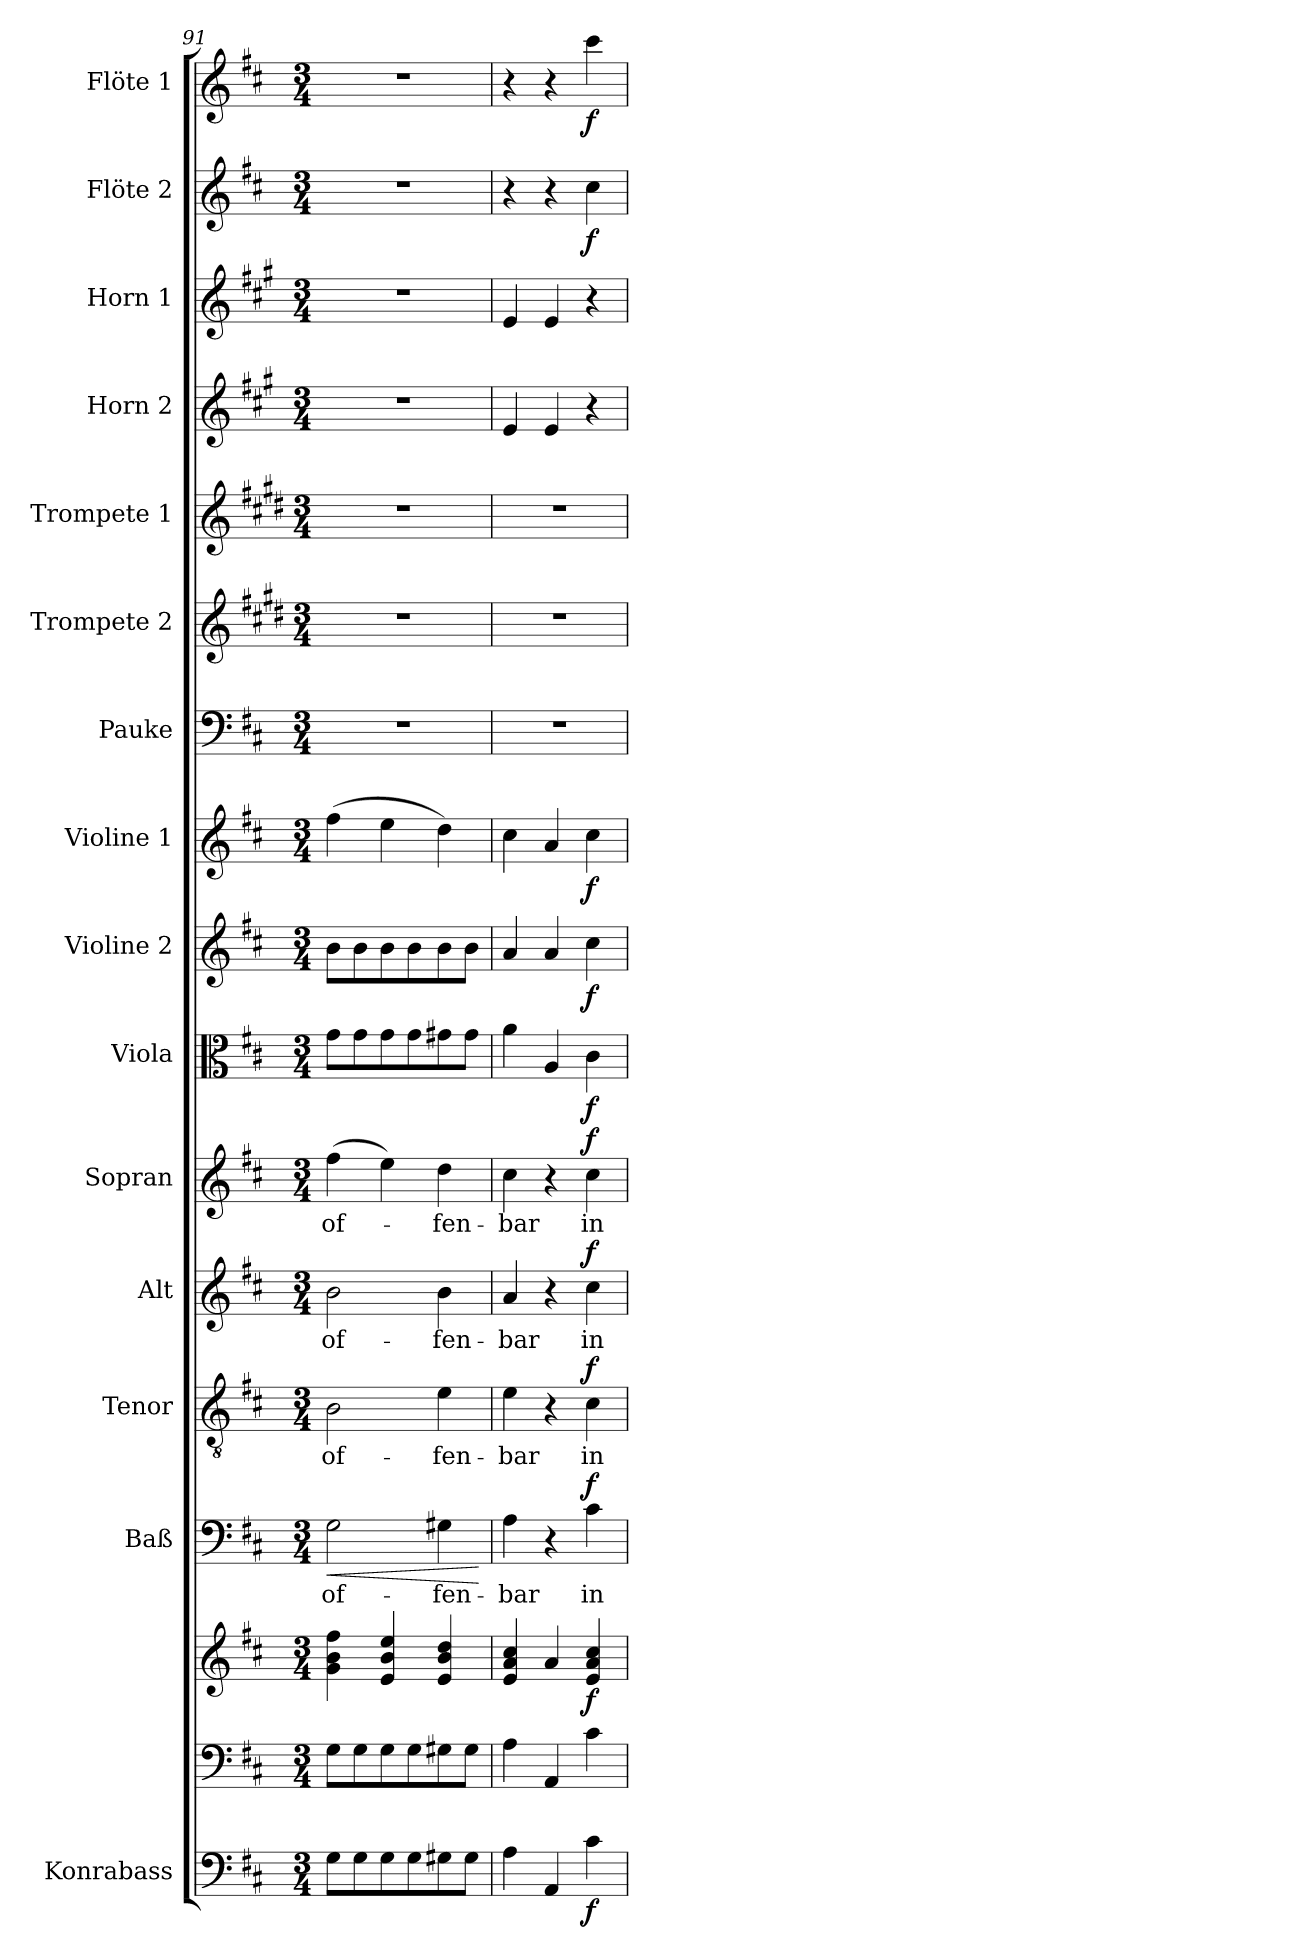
**kern	**dynam	**kern	**kern	**dynam	**kern	**text	**dynam	**kern	**text	**dynam	**kern	**text	**dynam	**kern	**text	**dynam	**kern	**dynam	**kern	**dynam	**kern	**dynam	**kern	**kern	**kern	**kern	**kern	**kern	**dynam	**kern	**dynam
*part16	*part16	*part15	*part15	*part15	*part14	*part14	*part14	*part13	*part13	*part13	*part12	*part12	*part12	*part11	*part11	*part11	*part10	*part10	*part9	*part9	*part8	*part8	*part7	*part6	*part5	*part4	*part3	*part2	*part2	*part1	*part1
*staff17	*staff17	*staff16	*staff15	*staff15/16	*staff14	*staff14	*staff14	*staff13	*staff13	*staff13	*staff12	*staff12	*staff12	*staff11	*staff11	*staff11	*staff10	*staff10	*staff9	*staff9	*staff8	*staff8	*staff7	*staff6	*staff5	*staff4	*staff3	*staff2	*staff2	*staff1	*staff1
*I"Konrabass	*	*	*	*	*I"Baß	*	*	*I"Tenor	*	*	*I"Alt	*	*	*I"Sopran	*	*	*I"Viola	*	*I"Violine 2	*	*I"Violine 1	*	*I"Pauke	*I"Trompete 2	*I"Trompete 1	*I"Horn 2	*I"Horn 1	*I"Flöte 2	*	*I"Flöte 1	*
*I'Kb.	*	*	*	*	*I'Baß	*	*	*I'Ten	*	*	*I'Alt	*	*	*I'Sop	*	*	*I'Vla.	*	*I'Vln. 2	*	*I'Vln. 1	*	*I'Pk.	*I'Trp. 2	*I'Trp. 1	*I'Hrn. 2	*I'Hrn. 1	*I'Fl. 2	*	*I'Fl. 1	*
!!LO:PB:g=z
*clefF4	*	*clefF4	*clefG2	*	*clefF4	*	*	*clefGv2	*	*	*clefG2	*	*	*clefG2	*	*	*clefC3	*	*clefG2	*	*clefG2	*	*clefF4	*clefG2	*clefG2	*clefG2	*clefG2	*clefG2	*	*clefG2	*
*ITrd7c12	*	*	*	*	*	*	*	*	*	*	*	*	*	*	*	*	*	*	*	*	*	*	*	*ITrd1c2	*ITrd1c2	*ITrd4c7	*ITrd4c7	*	*	*	*
*k[f#c#]	*	*k[f#c#]	*k[f#c#]	*	*k[f#c#]	*	*	*k[f#c#]	*	*	*k[f#c#]	*	*	*k[f#c#]	*	*	*k[f#c#]	*	*k[f#c#]	*	*k[f#c#]	*	*k[f#c#]	*k[f#c#]	*k[f#c#]	*k[f#c#]	*k[f#c#]	*k[f#c#]	*	*k[f#c#]	*
*D:	*	*D:	*D:	*	*D:	*	*	*D:	*	*	*D:	*	*	*D:	*	*	*D:	*	*D:	*	*D:	*	*D:	*D:	*D:	*D:	*D:	*D:	*	*D:	*
*M3/4	*	*M3/4	*M3/4	*	*M3/4	*	*	*M3/4	*	*	*M3/4	*	*	*M3/4	*	*	*M3/4	*	*M3/4	*	*M3/4	*	*M3/4	*M3/4	*M3/4	*M3/4	*M3/4	*M3/4	*	*M3/4	*
=91	=91	=91	=91	=91	=91	=91	=91	=91	=91	=91	=91	=91	=91	=91	=91	=91	=91	=91	=91	=91	=91	=91	=91	=91	=91	=91	=91	=91	=91	=91	=91
!	!	!	!	!	!	!LO:LY:b	!LO:HP:b	!	!LO:LY:b	!	!	!LO:LY:b	!	!	!LO:LY:b	!	!	!	!	!	!	!	!	!	!	!	!	!	!	!	!
8GG\L	.	8G\L	4g\ 4b\ 4ff#\	.	2G\	of-	<	2B\	of-	.	2b\	of-	.	(>4ff#\	of-	.	8g\L	.	8b\L	.	(>4ff#\	.	2.r	2.r	2.r	2.r	2.r	2.r	.	2.r	.
8GG\	.	8G\	.	.	.	.	.	.	.	.	.	.	.	.	.	.	8g\	.	8b\	.	.	.	.	.	.	.	.	.	.	.	.
8GG\	.	8G\	4e/ 4b/ 4ee/	.	.	.	.	.	.	.	.	.	.	4ee\)	.	.	8g\	.	8b\	.	4ee\	.	.	.	.	.	.	.	.	.	.
8GG\	.	8G\	.	.	.	.	.	.	.	.	.	.	.	.	.	.	8g\	.	8b\	.	.	.	.	.	.	.	.	.	.	.	.
!	!	!	!	!	!	!LO:LY:b	!	!	!LO:LY:b	!	!	!LO:LY:b	!	!	!LO:LY:b	!	!	!	!	!	!	!	!	!	!	!	!	!	!	!	!
8GG#X\	.	8G#X\	4e/ 4b/ 4dd/	.	4G#X\	-fen-	.	4e\	-fen-	.	4b\	-fen-	.	4dd\	-fen-	.	8g#X\	.	8b\	.	4dd\)	.	.	.	.	.	.	.	.	.	.
8GG#\J	.	8G#\J	.	.	.	.	.	.	.	.	.	.	.	.	.	.	8g#\J	.	8b\J	.	.	.	.	.	.	.	.	.	.	.	.
.	.	.	.	.	.	.	[	.	.	.	.	.	.	.	.	.	.	.	.	.	.	.	.	.	.	.	.	.	.	.	.
=92	=92	=92	=92	=92	=92	=92	=92	=92	=92	=92	=92	=92	=92	=92	=92	=92	=92	=92	=92	=92	=92	=92	=92	=92	=92	=92	=92	=92	=92	=92	=92
!	!	!	!	!	!	!LO:LY:b	!	!	!LO:LY:b	!	!	!LO:LY:b	!	!	!LO:LY:b	!	!	!	!	!	!	!	!	!	!	!	!	!	!	!	!
4AA\	.	4A\	4e/ 4a/ 4cc#/	.	4A\	-bar	.	4e\	-bar	.	4a/	-bar	.	4cc#\	-bar	.	4a\	.	4a/	.	4cc#\	.	2.r	2.r	2.r	4A/	4A/	4r	.	4r	.
4AAA/	.	4AA/	4a/	.	4r	.	.	4r	.	.	4r	.	.	4r	.	.	4A/	.	4a/	.	4a/	.	.	.	.	4A/	4A/	4r	.	4r	.
!	!LO:DY:b	!	!	!LO:DY:b	!	!LO:LY:b	!LO:DY:a	!	!LO:LY:b	!LO:DY:a	!	!LO:LY:b	!LO:DY:a	!	!LO:LY:b	!LO:DY:a	!	!LO:DY:b	!	!LO:DY:b	!	!LO:DY:b	!	!	!	!	!	!	!LO:DY:b	!	!LO:DY:b
4C#\	f	4c#\	4e/ 4a/ 4cc#/	f	4c#\	in	f	4c#\	in	f	4cc#\	in	f	4cc#\	in	f	4c#\	f	4cc#\	f	4cc#\	f	.	.	.	4r	4r	4cc#\	f	4ccc#\	f
=	=	=	=	=	=	=	=	=	=	=	=	=	=	=	=	=	=	=	=	=	=	=	=	=	=	=	=	=	=	=	=
*-	*-	*-	*-	*-	*-	*-	*-	*-	*-	*-	*-	*-	*-	*-	*-	*-	*-	*-	*-	*-	*-	*-	*-	*-	*-	*-	*-	*-	*-	*-	*-
